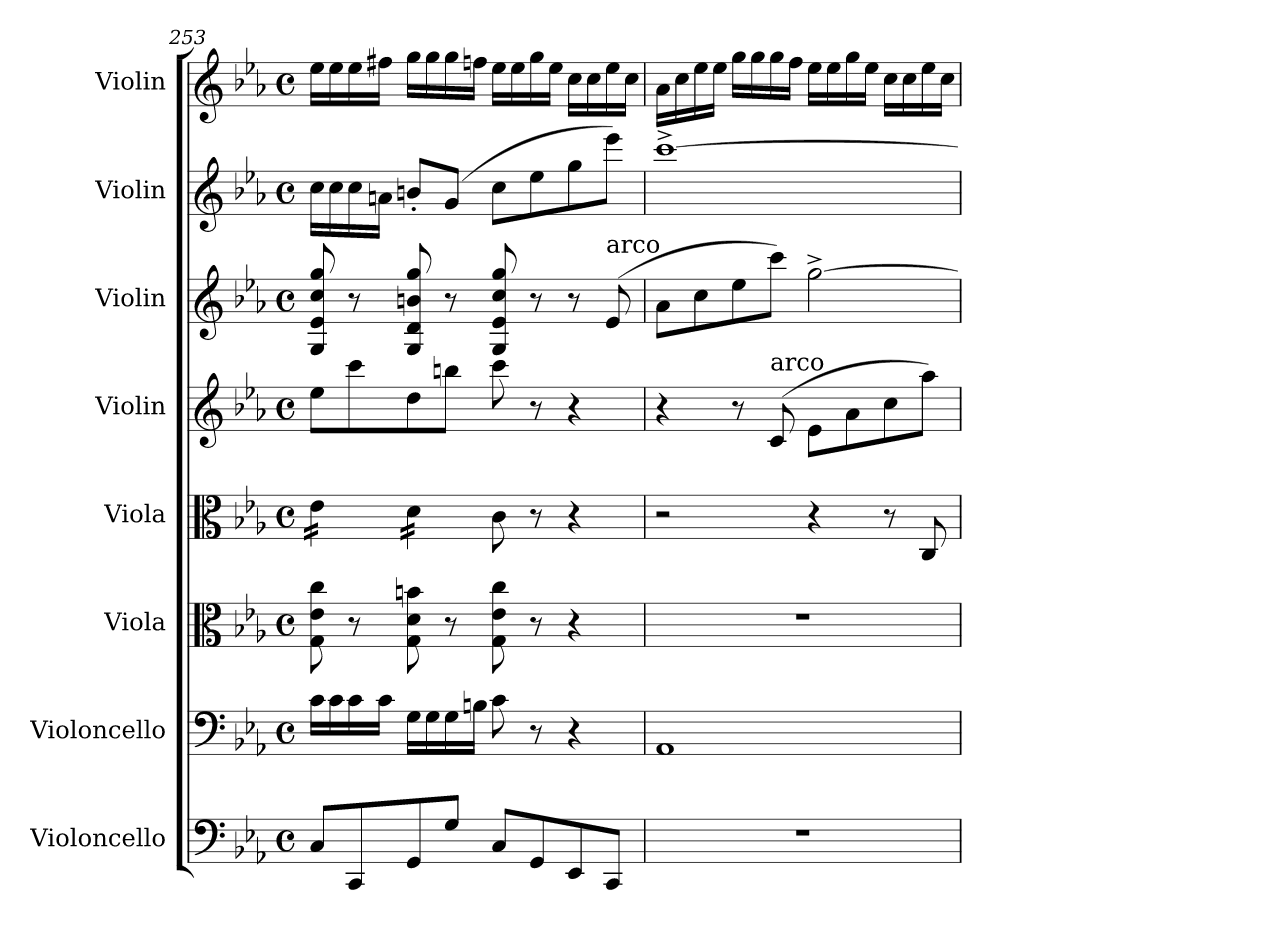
**kern	**kern	**kern	**kern	**kern	**kern	**kern	**kern
*part8	*part7	*part6	*part5	*part4	*part3	*part2	*part1
*staff8	*staff7	*staff6	*staff5	*staff4	*staff3	*staff2	*staff1
*I"Violoncello	*I"Violoncello	*I"Viola	*I"Viola	*I"Violin	*I"Violin	*I"Violin	*I"Violin
*I'Vc.	*I'Vc.	*I'Vla.	*I'Vla.	*I'Vln.	*I'Vln.	*I'Vln.	*I'Vln.
*clefF4	*clefF4	*clefC3	*clefC3	*clefG2	*clefG2	*clefG2	*clefG2
*k[b-e-a-]	*k[b-e-a-]	*k[b-e-a-]	*k[b-e-a-]	*k[b-e-a-]	*k[b-e-a-]	*k[b-e-a-]	*k[b-e-a-]
*M4/4	*M4/4	*M4/4	*M4/4	*M4/4	*M4/4	*M4/4	*M4/4
*met(c)	*met(c)	*met(c)	*met(c)	*met(c)	*met(c)	*met(c)	*met(c)
=253	=253	=253	=253	=253	=253	=253	=253
*	*	*	*tremolo	*	*	*	*
8C/L	16c\LL	8G\ 8e-\ 8cc\	16e-\LL	8ee-\L	8G/ 8e-/ 8cc/ 8gg/	16cc\LL	16ee-\LL
.	16c\	.	16e-\	.	.	16cc\	16ee-\
8CC/	16c\	8r	16e-\	8ccc\	8r	16cc\	16ee-\
.	16c\JJ	.	16e-\JJ	.	.	16an\JJ	16ff#X\JJ
8GG/	16G\LL	8G\ 8d\ 8bn\	16d\LL	8dd\	8G/ 8d/ 8bn/ 8gg/	8bn'/L	16gg\LL
.	16G\	.	16d\	.	.	.	16gg\
8G/J	16G\	8r	16d\	8bbn\J	8r	(>8g/J	16gg\
.	16Bn\JJ	.	16d\JJ	.	.	.	16ffn\JJ
*	*	*	*Xtremolo	*	*	*	*
8C/L	8c\	8G\ 8e-\ 8cc\	8c\	8ccc\	8G/ 8e-/ 8cc/ 8gg/	8cc\L	16ee-\LL
.	.	.	.	.	.	.	16ee-\
8GG/	8r	8r	8r	8r	8r	8ee-\	16gg\
.	.	.	.	.	.	.	16ee-\JJ
8EE-/	4r	4r	4r	4r	8r	8gg\	16cc\LL
.	.	.	.	.	.	.	16cc\
!	!	!	!	!	!LO:TX:a:t=arco	!	!
8CC/J	.	.	.	.	(<8e-/	8eee-\J)	16ee-\
.	.	.	.	.	.	.	16cc\JJ
=254	=254	=254	=254	=254	=254	=254	=254
1r	1AA-	1r	2r	4r	8a-\L	[1ccc^	16a-\LL
.	.	.	.	.	.	.	16cc\
.	.	.	.	.	8cc\	.	16ee-\
.	.	.	.	.	.	.	16ee-\JJ
.	.	.	.	8r	8ee-\	.	16gg\LL
.	.	.	.	.	.	.	16gg\
!	!	!	!	!LO:TX:a:t=arco	!	!	!
.	.	.	.	(>8c/	8ccc\J)	.	16gg\
.	.	.	.	.	.	.	16ff\JJ
.	.	.	4r	8e-\L	[2gg^\	.	16ee-\LL
.	.	.	.	.	.	.	16ee-\
.	.	.	.	8a-\	.	.	16gg\
.	.	.	.	.	.	.	16ee-\JJ
.	.	.	8r	8cc\	.	.	16cc\LL
.	.	.	.	.	.	.	16cc\
.	.	.	8C/	8aa-\J)	.	.	16ee-\
.	.	.	.	.	.	.	16cc\JJ
=	=	=	=	=	=	=	=
*-	*-	*-	*-	*-	*-	*-	*-
